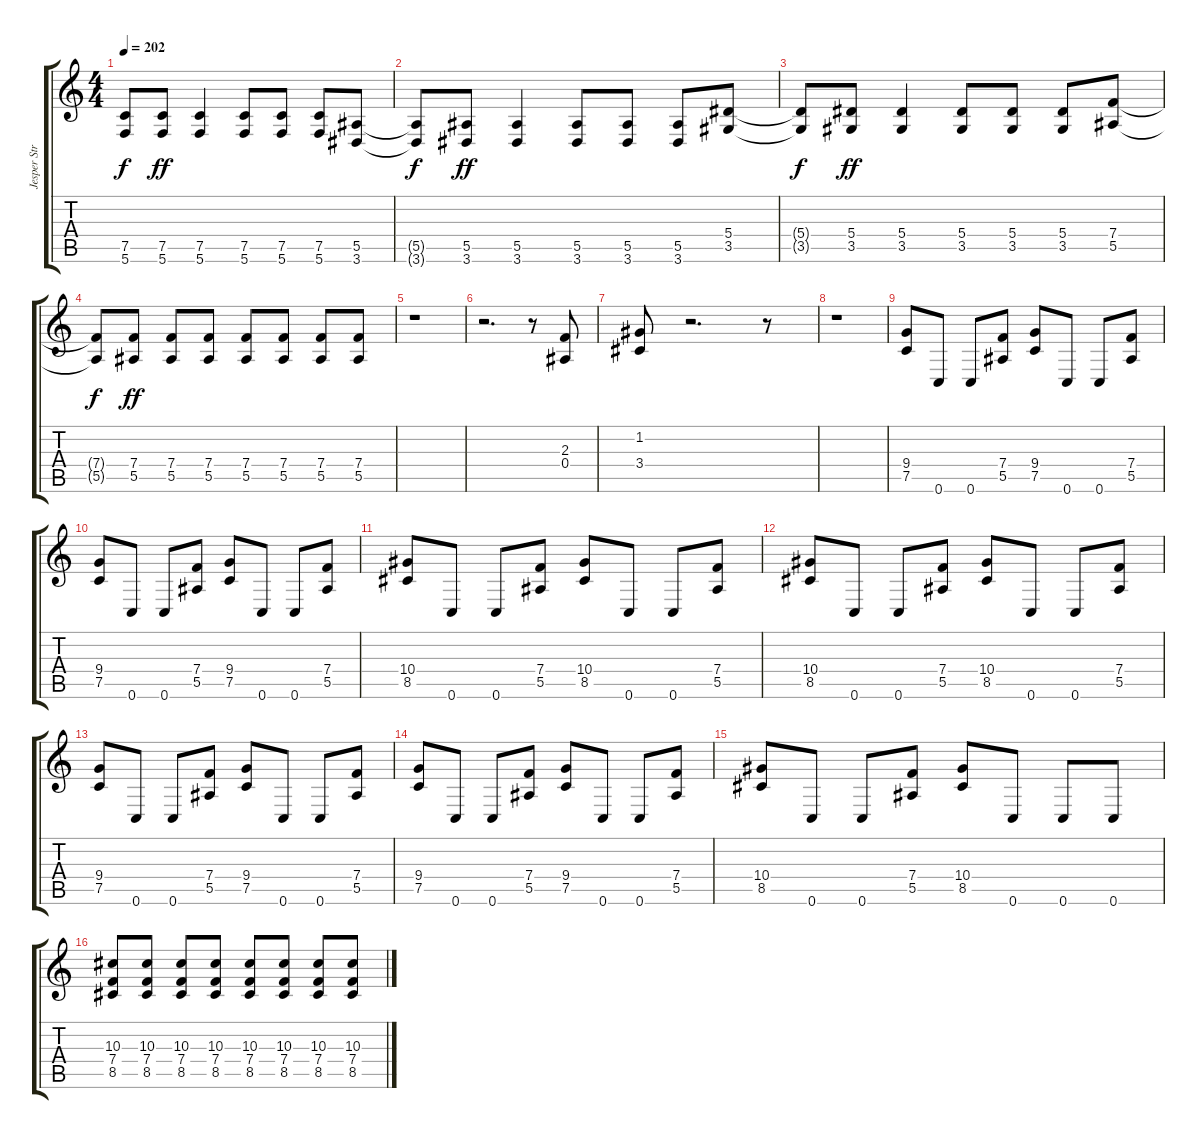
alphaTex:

\track ("Jesper Stromblad" "Jesper Str") {instrument distortionguitar}
\staff {score tabs}
\tuning (C4 G3 Eb3 Bb2 F2 C2) {hide}
\ts (4 4)
\tempo 202
\clef g2
\ks c
(7.5{t} 5.6{t}).8{dy f} (7.5 5.6).8{dy ff} (7.5 5.6).4 (7.5 5.6).8 (7.5 5.6).8 (7.5 5.6).8 (5.5 3.6).8 |
(5.5{t} 3.6{t}).8{dy f} (5.5 3.6).8{dy ff} (5.5 3.6).4 (5.5 3.6).8 (5.5 3.6).8 (5.5 3.6).8 (5.4 3.5).8 |
(5.4{t} 3.5{t}).8{dy f} (5.4 3.5).8{dy ff} (5.4 3.5).4 (5.4 3.5).8 (5.4 3.5).8 (5.4 3.5).8 (7.4 5.5).8 |
(7.4{t} 5.5{t}).8{dy f} (7.4 5.5).8{dy ff} (7.4 5.5).8 (7.4 5.5).8 (7.4 5.5).8 (7.4 5.5).8 (7.4 5.5).8 (7.4 5.5).8 |
r.1 |
r.2{d} r.8 (2.3 0.4).8 |
(1.2 3.4).8 r.2{d} r.8 |
r.1 |
(9.4 7.5).8 0.6.8 0.6.8 (7.4 5.5).8 (9.4 7.5).8 0.6.8 0.6.8 (7.4 5.5).8 |
(9.4 7.5).8 0.6.8 0.6.8 (7.4 5.5).8 (9.4 7.5).8 0.6.8 0.6.8 (7.4 5.5).8 |
(10.4 8.5).8 0.6.8 0.6.8 (7.4 5.5).8 (10.4 8.5).8 0.6.8 0.6.8 (7.4 5.5).8 |
(10.4 8.5).8 0.6.8 0.6.8 (7.4 5.5).8 (10.4 8.5).8 0.6.8 0.6.8 (7.4 5.5).8 |
(9.4 7.5).8 0.6.8 0.6.8 (7.4 5.5).8 (9.4 7.5).8 0.6.8 0.6.8 (7.4 5.5).8 |
(9.4 7.5).8 0.6.8 0.6.8 (7.4 5.5).8 (9.4 7.5).8 0.6.8 0.6.8 (7.4 5.5).8 |
(10.4 8.5).8 0.6.8 0.6.8 (7.4 5.5).8 (10.4 8.5).8 0.6.8 0.6.8 0.6.8 |
(10.3 7.4 8.5).8 (10.3 7.4 8.5).8 (10.3 7.4 8.5).8 (10.3 7.4 8.5).8 (10.3 7.4 8.5).8 (10.3 7.4 8.5).8 (10.3 7.4 8.5).8 (10.3 7.4 8.5).8
